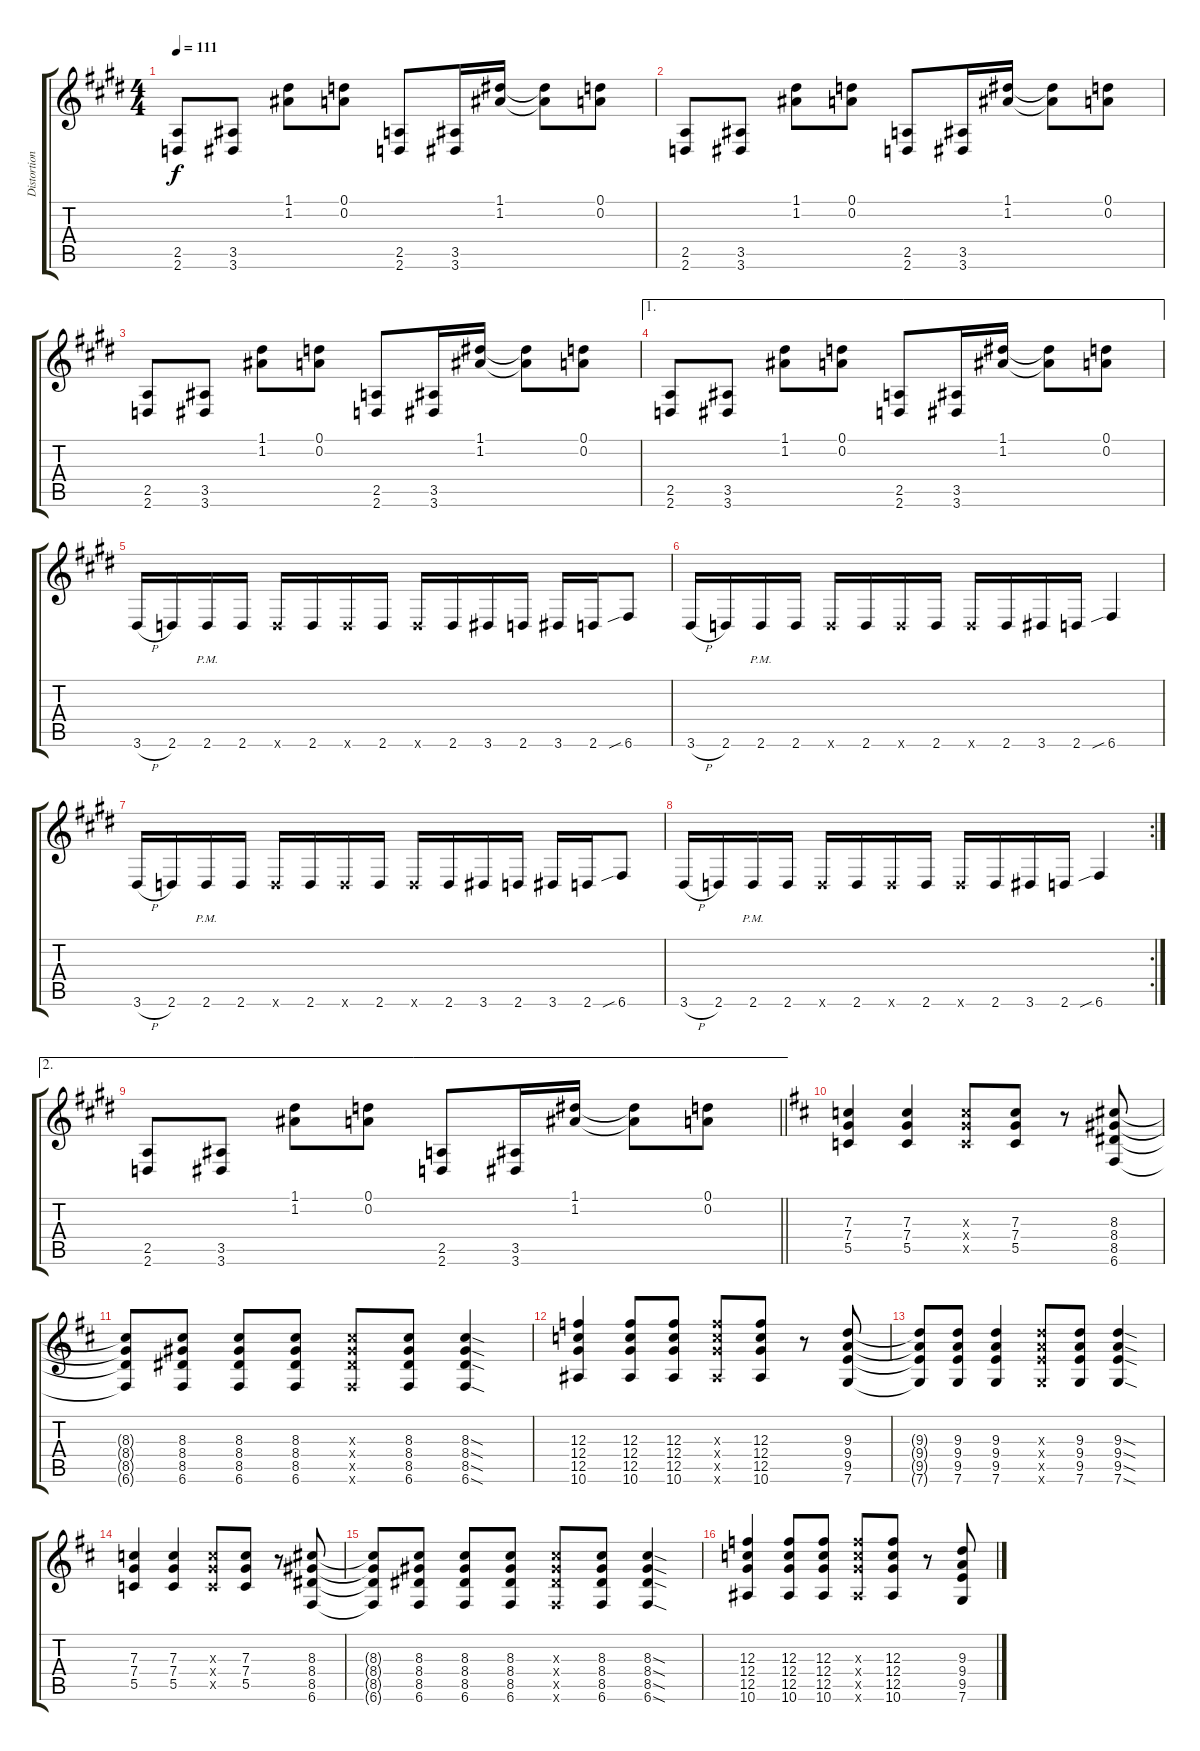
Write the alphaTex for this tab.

\track ("Distortion" "Distortion") {instrument distortionguitar}
\staff {score tabs}
\tuning (D4 A3 F3 C3 G2 C2) {hide}
\ts (4 4)
\section ("" " ")
\tempo 111
\clef g2
\ks c#minor
(2.5 2.6).8{dy f} (3.5 3.6).8 (1.1 1.2).8 (0.1 0.2).8 (2.5 2.6).8 (3.5 3.6).16 (1.1 1.2).16 (1.1{t} 1.2{t}).8 (0.1 0.2).8 |
\ks e
(2.5 2.6).8 (3.5 3.6).8 (1.1 1.2).8 (0.1 0.2).8 (2.5 2.6).8 (3.5 3.6).16 (1.1 1.2).16 (1.1{t} 1.2{t}).8 (0.1 0.2).8 |
\ks c#minor
(2.5 2.6).8 (3.5 3.6).8 (1.1 1.2).8 (0.1 0.2).8 (2.5 2.6).8 (3.5 3.6).16 (1.1 1.2).16 (1.1{t} 1.2{t}).8 (0.1 0.2).8 |
\ae 1
(2.5 2.6).8 (3.5 3.6).8 (1.1 1.2).8 (0.1 0.2).8 (2.5 2.6).8 (3.5 3.6).16 (1.1 1.2).16 (1.1{t} 1.2{t}).8 (0.1 0.2).8 |
\ks e
3.6{h}.16 2.6.16 2.6{pm}.16 2.6.16 2.6{x}.16 2.6.16 2.6{x}.16 2.6.16 2.6{x}.16 2.6.16 3.6.16 2.6.16 3.6.16 2.6.16 6.6{sib}.8 |
\ks c#minor
3.6{h}.16 2.6.16 2.6{pm}.16 2.6.16 2.6{x}.16 2.6.16 2.6{x}.16 2.6.16 2.6{x}.16 2.6.16 3.6.16 2.6.16 6.6{sib}.4 |
3.6{h}.16 2.6.16 2.6{pm}.16 2.6.16 2.6{x}.16 2.6.16 2.6{x}.16 2.6.16 2.6{x}.16 2.6.16 3.6.16 2.6.16 3.6.16 2.6.16 6.6{sib}.8 |
\rc 2
\ks e
3.6{h}.16 2.6.16 2.6{pm}.16 2.6.16 2.6{x}.16 2.6.16 2.6{x}.16 2.6.16 2.6{x}.16 2.6.16 3.6.16 2.6.16 6.6{sib}.4 |
\ae 2
\barLineRight lightlight
\ks c#minor
(2.5 2.6).8 (3.5 3.6).8 (1.1 1.2).8 (0.1 0.2).8 (2.5 2.6).8 (3.5 3.6).16 (1.1 1.2).16 (1.1{t} 1.2{t}).8 (0.1 0.2).8 |
\section ("" " ")
\ks d
(7.3 7.4 5.5).4 (7.3 7.4 5.5).4 (7.3{x} 7.4{x} 5.5{x}).8 (7.3 7.4 5.5).8 r.8 (8.3 8.4 8.5 6.6).8 |
(8.3{t} 8.4{t} 8.5{t} 6.6{t}).8 (8.3 8.4 8.5 6.6).8 (8.3 8.4 8.5 6.6).8 (8.3 8.4 8.5 6.6).8 (8.3{x} 8.4{x} 8.5{x} 6.6{x}).8 (8.3 8.4 8.5 6.6).8 (8.3{sod} 8.4{sod} 8.5{sod} 6.6{sod}).4 |
(12.3 12.4 12.5 10.6).4 (12.3 12.4 12.5 10.6).8 (12.3 12.4 12.5 10.6).8 (12.3{x} 12.4{x} 12.5{x} 10.6{x}).8 (12.3 12.4 12.5 10.6).8 r.8 (9.3 9.4 9.5 7.6).8 |
(9.3{t} 9.4{t} 9.5{t} 7.6{t}).8 (9.3 9.4 9.5 7.6).8 (9.3 9.4 9.5 7.6).4 (9.3{x} 9.4{x} 9.5{x} 7.6{x}).8 (9.3 9.4 9.5 7.6).8 (9.3{sod} 9.4{sod} 9.5{sod} 7.6{sod}).4 |
(7.3 7.4 5.5).4 (7.3 7.4 5.5).4 (7.3{x} 7.4{x} 5.5{x}).8 (7.3 7.4 5.5).8 r.8 (8.3 8.4 8.5 6.6).8 |
(8.3{t} 8.4{t} 8.5{t} 6.6{t}).8 (8.3 8.4 8.5 6.6).8 (8.3 8.4 8.5 6.6).8 (8.3 8.4 8.5 6.6).8 (8.3{x} 8.4{x} 8.5{x} 6.6{x}).8 (8.3 8.4 8.5 6.6).8 (8.3{sod} 8.4{sod} 8.5{sod} 6.6{sod}).4 |
(12.3 12.4 12.5 10.6).4 (12.3 12.4 12.5 10.6).8 (12.3 12.4 12.5 10.6).8 (12.3{x} 12.4{x} 12.5{x} 10.6{x}).8 (12.3 12.4 12.5 10.6).8 r.8 (9.3 9.4 9.5 7.6).8
